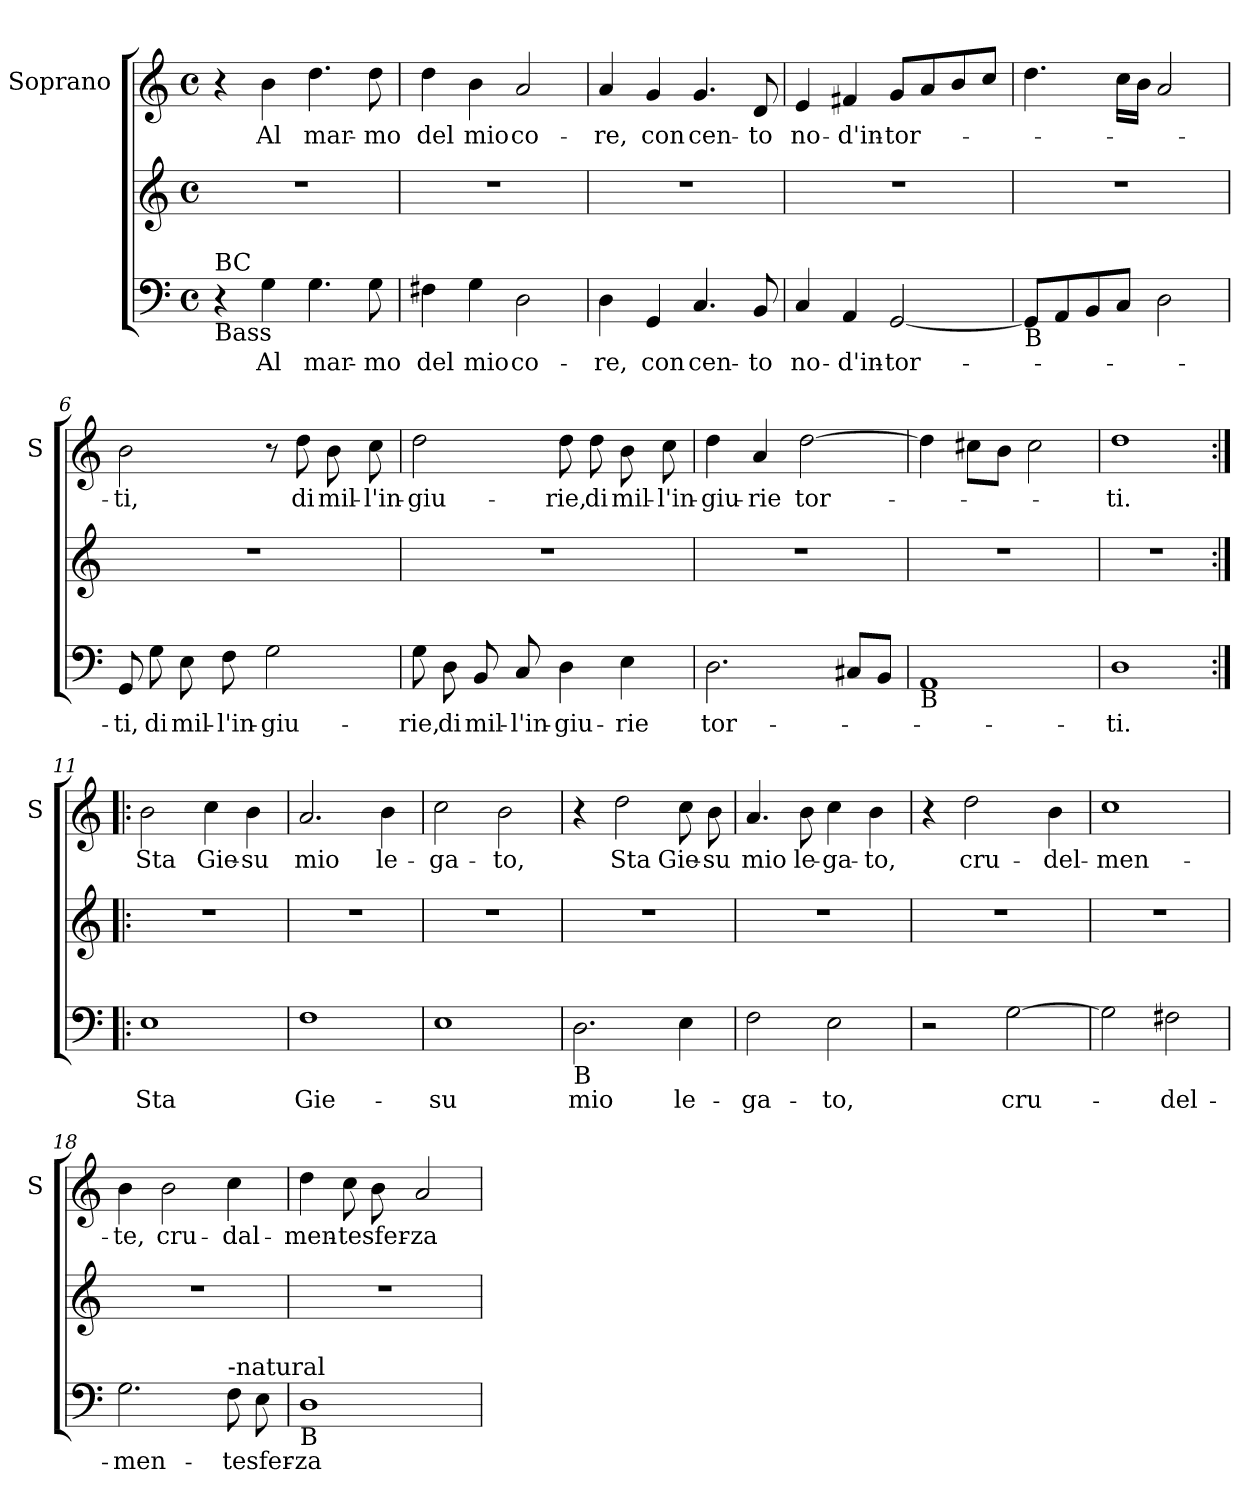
**kern	**text	**kern	**kern	**text
*part2	*part2	*part2	*part1	*part1
*staff3	*staff3	*staff2	*staff1	*staff1
*	*	*	*I"Soprano	*
*	*	*	*I'S	*
*clefF4	*	*clefG2	*clefG2	*
*k[]	*	*k[]	*k[]	*
*C:	*	*C:	*C:	*
*M4/4	*	*M4/4	*M4/4	*
*met(c)	*	*met(c)	*met(c)	*
=1	=1	=1	=1	=1
!LO:TX:b:t=Bass	!	!	!	!
!LO:TX:a:t=BC	!	!	!	!
4r	.	1r	4r	.
!	!LO:LY:b	!	!	!LO:LY:b
4G\	Al	.	4b\	Al
!	!LO:LY:b	!	!	!LO:LY:b
4.G\	mar-	.	4.dd\	mar-
!	!LO:LY:b	!	!	!LO:LY:b
8G\	-mo	.	8dd\	-mo
=2	=2	=2	=2	=2
!	!LO:LY:b	!	!	!LO:LY:b
4F#X\	del	1r	4dd\	del
!	!LO:LY:b	!	!	!LO:LY:b
4G\	mio	.	4b\	mio
!	!LO:LY:b	!	!	!LO:LY:b
2D\	co-	.	2a/	co-
=3	=3	=3	=3	=3
!	!LO:LY:b	!	!	!LO:LY:b
4D\	-re,	1r	4a/	-re,
!	!LO:LY:b	!	!	!LO:LY:b
4GG/	con	.	4g/	con
!	!LO:LY:b	!	!	!LO:LY:b
4.C/	cen-	.	4.g/	cen-
!	!LO:LY:b	!	!	!LO:LY:b
8BB/	-to	.	8d/	-to
=4	=4	=4	=4	=4
!	!LO:LY:b	!	!	!LO:LY:b
4C/	no-	1r	4e/	no-
!	!LO:LY:b	!	!	!LO:LY:b
4AA/	-d'in-	.	4f#X/	-d'in-
!	!LO:LY:b	!	!	!LO:LY:b
[2GG/	-tor-	.	8g/L	-tor-
.	.	.	8a/	.
.	.	.	8b/	.
.	.	.	8cc/J	.
!!LO:LB:g=z
=5	=5	=5	=5	=5
!LO:TX:b:t=B	!	!	!	!
8GG/L]	.	1r	4.dd\	.
8AA/	.	.	.	.
8BB/	.	.	.	.
8C/J	.	.	16cc\LL	.
.	.	.	16b\JJ	.
2D\	.	.	2a/	.
=6	=6	=6	=6	=6
!	!LO:LY:b	!	!	!LO:LY:b
8GG/	-ti,	1r	2b\	-ti,
!	!LO:LY:b	!	!	!
8G\	di	.	.	.
!	!LO:LY:b	!	!	!
8E\	mil-	.	.	.
!	!LO:LY:b	!	!	!
8F\	-l'in-	.	.	.
!	!LO:LY:b	!	!	!
2G\	-giu-	.	8r	.
!	!	!	!	!LO:LY:b
.	.	.	8dd\	di
!	!	!	!	!LO:LY:b
.	.	.	8b\	mil-
!	!	!	!	!LO:LY:b
.	.	.	8cc\	-l'in-
=7	=7	=7	=7	=7
!	!LO:LY:b	!	!	!LO:LY:b
8G\	-rie,	1r	2dd\	-giu-
!	!LO:LY:b	!	!	!
8D\	di	.	.	.
!	!LO:LY:b	!	!	!
8BB/	mil-	.	.	.
!	!LO:LY:b	!	!	!
8C/	-l'in-	.	.	.
!	!LO:LY:b	!	!	!LO:LY:b
4D\	-giu-	.	8dd\	-rie,
!	!	!	!	!LO:LY:b
.	.	.	8dd\	di
!	!LO:LY:b	!	!	!LO:LY:b
4E\	-rie	.	8b\	mil-
!	!	!	!	!LO:LY:b
.	.	.	8cc\	-l'in-
=8	=8	=8	=8	=8
!	!LO:LY:b	!	!	!LO:LY:b
2.D\	tor-	1r	4dd\	-giu-
!	!	!	!	!LO:LY:b
.	.	.	4a/	-rie
!	!	!	!	!LO:LY:b
.	.	.	[2dd\	tor-
8C#X/L	.	.	.	.
8BB/J	.	.	.	.
!!LO:LB:g=z
=9	=9	=9	=9	=9
!LO:TX:b:t=B	!	!	!	!
1AA	.	1r	4dd\]	.
.	.	.	8cc#X\L	.
.	.	.	8b\J	.
.	.	.	2cc#\	.
=10	=10	=10	=10	=10
!	!LO:LY:b	!	!	!LO:LY:b
1D	-ti.	1r	1dd	-ti.
=11:|!|:	=11:|!|:	=11:|!|:	=11:|!|:	=11:|!|:
!	!LO:LY:b	!	!	!LO:LY:b
1E	Sta	1r	2b\	Sta
!	!	!	!	!LO:LY:b
.	.	.	4cc\	Gie-
!	!	!	!	!LO:LY:b
.	.	.	4b\	-su
=12	=12	=12	=12	=12
!	!LO:LY:b	!	!	!LO:LY:b
1F	Gie-	1r	2.a/	mio
!	!	!	!	!LO:LY:b
.	.	.	4b\	le-
=13	=13	=13	=13	=13
!	!LO:LY:b	!	!	!LO:LY:b
1E	-su	1r	2cc\	-ga-
!	!	!	!	!LO:LY:b
.	.	.	2b\	-to,
!!LO:PB:g=z
=14	=14	=14	=14	=14
!LO:TX:b:t=B	!	!	!	!
!	!LO:LY:b	!	!	!
2.D\	mio	1r	4r	.
!	!	!	!	!LO:LY:b
.	.	.	2dd\	Sta
!	!LO:LY:b	!	!	!LO:LY:b
4E\	le-	.	8cc\	Gie-
!	!	!	!	!LO:LY:b
.	.	.	8b\	-su
=15	=15	=15	=15	=15
!	!LO:LY:b	!	!	!LO:LY:b
2F\	-ga-	1r	4.a/	mio
!	!	!	!	!LO:LY:b
.	.	.	8b\	le-
!	!LO:LY:b	!	!	!LO:LY:b
2E\	-to,	.	4cc\	-ga-
!	!	!	!	!LO:LY:b
.	.	.	4b\	-to,
=16	=16	=16	=16	=16
2r	.	1r	4r	.
!	!	!	!	!LO:LY:b
.	.	.	2dd\	cru-
!	!LO:LY:b	!	!	!
[2G\	cru-	.	.	.
!	!	!	!	!LO:LY:b
.	.	.	4b\	-del-
=17	=17	=17	=17	=17
!	!	!	!	!LO:LY:b
2G\]	.	1r	1cc	-men-
!	!LO:LY:b	!	!	!
2F#X\	-del-	.	.	.
=18	=18	=18	=18	=18
!	!LO:LY:b	!	!	!LO:LY:b
2.G\	-men-	1r	4b\	-te,
!	!	!	!	!LO:LY:b
.	.	.	2b\	cru-
!LO:TX:a:t=-natural	!	!	!	!
!	!LO:LY:b	!	!	!LO:LY:b
8F\	-te	.	4cc\	-dal-
!	!LO:LY:b	!	!	!
8E\	sfer-	.	.	.
!!LO:LB:g=z
=19	=19	=19	=19	=19
!LO:TX:b:t=B	!	!	!	!
!	!LO:LY:b	!	!	!LO:LY:b
1D	-za-	1r	4dd\	-men-
!	!	!	!	!LO:LY:b
.	.	.	8cc\	-te
!	!	!	!	!LO:LY:b
.	.	.	8b\	sfer-
!	!	!	!	!LO:LY:b
.	.	.	2a/	-za-
=	=	=	=	=
*-	*-	*-	*-	*-
